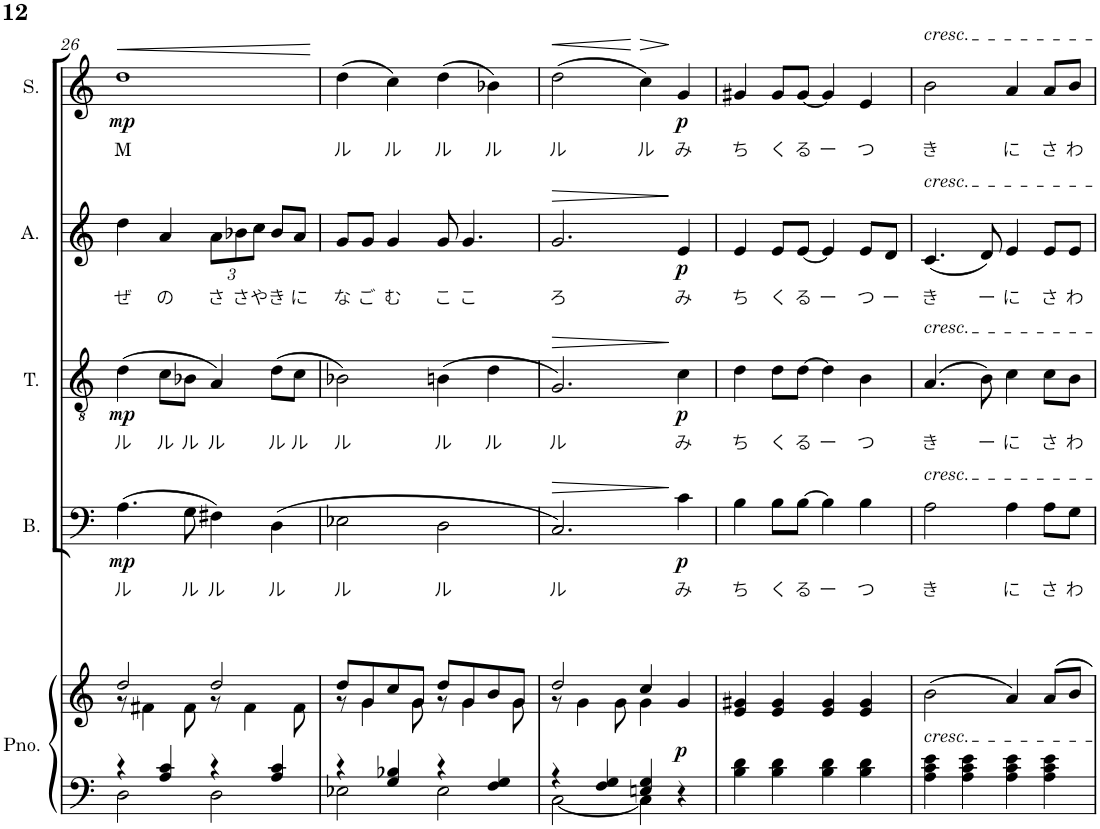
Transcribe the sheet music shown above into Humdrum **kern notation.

**kern	**kern	**dynam	**kern	**text	**dynam	**kern	**text	**dynam	**kern	**text	**dynam	**kern	**text	**dynam
*part5	*part5	*part5	*part4	*part4	*part4	*part3	*part3	*part3	*part2	*part2	*part2	*part1	*part1	*part1
*staff6	*staff5	*staff5/6	*staff4	*staff4	*staff4	*staff3	*staff3	*staff3	*staff2	*staff2	*staff2	*staff1	*staff1	*staff1
*I"Piano	*	*	*I"Bass	*	*	*I"Tenor	*	*	*I"Alto	*	*	*I"Soprano	*	*
*I'Pno.	*	*	*I'B.	*	*	*I'T.	*	*	*I'A.	*	*	*I'S.	*	*
!!LO:PB:g=z
*clefF4	*clefG2	*	*clefF4	*	*	*clefGv2	*	*	*clefG2	*	*	*clefG2	*	*
*	*	*	*Trd12c21	*	*	*Trd8c14	*	*	*Trd5c9	*	*	*Trd1c2	*	*
*k[]	*k[]	*	*k[]	*	*	*k[]	*	*	*k[]	*	*	*k[]	*	*
*M4/4	*M4/4	*	*M4/4	*	*	*M4/4	*	*	*M4/4	*	*	*M4/4	*	*
*met(c)	*met(c)	*	*met(c)	*	*	*met(c)	*	*	*met(c)	*	*	*met(c)	*	*
=26	=26	=26	=26	=26	=26	=26	=26	=26	=26	=26	=26	=26	=26	=26
*^	*^	*	*	*	*	*	*	*	*	*	*	*	*	*
!	!	!	!	!	!	!LO:LY:b	!LO:DY:b	!	!LO:LY:b	!LO:DY:b	!	!LO:LY:b	!	!	!LO:LY:b	!LO:HP:b
!	!	!	!	!	!	!	!	!	!	!	!	!	!	!	!	!LO:DY:n=1:b
4r	2D\	2dd/	8r	.	(4.A\	ル	mp	(4d\	ル	mp	4dd\	ぜ	.	1dd	M	< mp
.	.	.	4f#X\	.	.	.	.	.	.	.	.	.	.	.	.	.
!	!	!	!	!	!	!	!	!	!LO:LY:b	!	!	!LO:LY:b	!	!	!	!
4A/ 4c/	.	.	.	.	.	.	.	8c\L	ル	.	4a/	の	.	.	.	.
!	!	!	!	!	!	!LO:LY:b	!	!	!LO:LY:b	!	!	!	!	!	!	!
.	.	.	8f#\	.	8G\	ル	.	8B-X\J	ル	.	.	.	.	.	.	.
!	!	!	!	!	!	!LO:LY:b	!	!	!LO:LY:b	!	!	!	!	!	!	!
*	*	*	*	*	*	*	*	*	*	*	*Xbrackettup	*	*	*	*	*
!	!	!	!	!	!	!	!	!	!	!	!	!LO:LY:b	!	!	!	!
4r	2D\	2dd/	8r	.	4F#X\)	ル	.	4A/)	ル	.	12a\L	さ	.	.	.	.
!	!	!	!	!	!	!	!	!	!	!	!	!LO:LY:b	!	!	!	!
.	.	.	.	.	.	.	.	.	.	.	12b-X\	さ	.	.	.	.
.	.	.	4f#\	.	.	.	.	.	.	.	.	.	.	.	.	.
!	!	!	!	!	!	!	!	!	!	!	!	!LO:LY:b	!	!	!	!
.	.	.	.	.	.	.	.	.	.	.	12cc\J	や	.	.	.	.
!	!	!	!	!	!	!LO:LY:b	!	!	!LO:LY:b	!	!	!LO:LY:b	!	!	!	!
4A/ 4c/	.	.	.	.	(4D\	ル	.	(8d\L	ル	.	8b-/L	き	.	.	.	.
!	!	!	!	!	!	!	!	!	!LO:LY:b	!	!	!LO:LY:b	!	!	!	!
.	.	.	8f#\	.	.	.	.	8c\J	ル	.	8a/J	に	.	.	.	.
*v	*v	*	*	*	*	*	*	*	*	*	*	*	*	*	*	*
*	*v	*v	*	*	*	*	*	*	*	*	*	*	*	*	*
.	.	.	.	.	.	.	.	.	.	.	.	.	.	[
=27	=27	=27	=27	=27	=27	=27	=27	=27	=27	=27	=27	=27	=27	=27
*^	*^	*	*	*	*	*	*	*	*	*	*	*	*	*
!	!	!	!	!	!	!LO:LY:b	!	!	!LO:LY:b	!	!	!LO:LY:b	!	!	!LO:LY:b	!
4r	2E-X\	8dd/L	8r	.	2E-X\	ル	.	2B-X\)	ル	.	8g/L	な	.	(4dd\	ル	.
!	!	!	!	!	!	!	!	!	!	!	!	!LO:LY:b	!	!	!	!
.	.	8g/	4g\	.	.	.	.	.	.	.	8g/J	ご	.	.	.	.
!	!	!	!	!	!	!	!	!	!	!	!	!LO:LY:b	!	!	!LO:LY:b	!
4G/ 4B-X/	.	8cc/	.	.	.	.	.	.	.	.	4g/	む	.	4cc\)	ル	.
.	.	8g/J	8g\	.	.	.	.	.	.	.	.	.	.	.	.	.
!	!	!	!	!	!	!LO:LY:b	!	!	!LO:LY:b	!	!	!LO:LY:b	!	!	!LO:LY:b	!
4r	2E-\	8dd/L	8r	.	2D\	ル	.	(4Bn\	ル	.	8g/	こ	.	(4dd\	ル	.
!	!	!	!	!	!	!	!	!	!	!	!	!LO:LY:b	!	!	!	!
.	.	8g/	4g\	.	.	.	.	.	.	.	4.g/	こ	.	.	.	.
!	!	!	!	!	!	!	!	!	!LO:LY:b	!	!	!	!	!	!LO:LY:b	!
4F/ 4G/	.	8b/	.	.	.	.	.	4d\	ル	.	.	.	.	4b-X\)	ル	.
.	.	8g/J	8g\	.	.	.	.	.	.	.	.	.	.	.	.	.
=28	=28	=28	=28	=28	=28	=28	=28	=28	=28	=28	=28	=28	=28	=28	=28	=28
!	!	!	!	!	!	!LO:LY:b	!LO:HP:b	!	!LO:LY:b	!LO:HP:b	!	!LO:LY:b	!LO:HP:b	!	!LO:LY:b	!LO:HP:b
4r	[2C\	2dd/	8r	.	2.C/)	ル	>	2.G/)	ル	>	2.g/	ろ	>	(2dd\	ル	<
.	.	.	4g\	.	.	.	.	.	.	.	.	.	.	.	.	.
4F/ 4G/	.	.	.	.	.	.	.	.	.	.	.	.	.	.	.	.
.	.	.	8g\	.	.	.	.	.	.	.	.	.	.	.	.	.
!	!	!	!	!	!	!	!	!	!	!	!	!	!	!	!LO:LY:b	!LO:HP:n=1:b
4En/ 4G/	4C\]	4cc/	4g\	.	.	.	.	.	.	.	.	.	.	4cc\)	ル	[ >
!	!	!	!	!LO:DY:b	!	!LO:LY:b	!LO:DY:n=1:b	!	!LO:LY:b	!LO:DY:n=1:b	!	!LO:LY:b	!LO:DY:n=1:b	!	!LO:LY:b	!LO:DY:n=1:b
4r	4ryy	4g/	4ryy	p	4c\	み	] p	4c\	み	] p	4e/	み	] p	4g/	み	] p
=29	=29	=29	=29	=29	=29	=29	=29	=29	=29	=29	=29	=29	=29	=29	=29	=29
!	!	!	!	!	!	!LO:LY:b	!	!	!LO:LY:b	!	!	!LO:LY:b	!	!	!LO:LY:b	!
*v	*v	*	*	*	*	*	*	*	*	*	*	*	*	*	*	*
*	*v	*v	*	*	*	*	*	*	*	*	*	*	*	*	*
4B\ 4d\	4e/ 4g#X/	.	4B\	ち	.	4d\	ち	.	4e/	ち	.	4g#X/	ち	.
!	!	!	!	!LO:LY:b	!	!	!LO:LY:b	!	!	!LO:LY:b	!	!	!LO:LY:b	!
4B\ 4d\	4e/ 4g#/	.	8B\L	く	.	8d\L	く	.	8e/L	く	.	8g#/L	く	.
!	!	!	!	!LO:LY:b	!	!	!LO:LY:b	!	!	!LO:LY:b	!	!	!LO:LY:b	!
.	.	.	[8B\J	る	.	[8d\J	る	.	[8e/J	る	.	[8g#/J	る	.
!	!	!	!	!LO:LY:b	!	!	!LO:LY:b	!	!	!LO:LY:b	!	!	!LO:LY:b	!
4B\ 4d\	4e/ 4g#/	.	4B\]	ー	.	4d\]	ー	.	4e/]	ー	.	4g#/]	ー	.
!	!	!	!	!LO:LY:b	!	!	!LO:LY:b	!	!	!LO:LY:b	!	!	!LO:LY:b	!
4B\ 4d\	4e/ 4g#/	.	4B\	つ	.	4B\	つ	.	8e/L	つ	.	4e/	つ	.
!	!	!	!	!	!	!	!	!	!	!LO:LY:b	!	!	!	!
.	.	.	.	.	.	.	.	.	8d/J	ー	.	.	.	.
=30	=30	=30	=30	=30	=30	=30	=30	=30	=30	=30	=30	=30	=30	=30
!	!	!	!	!	!	!	!	!	!	!	!	!LO:TX:a:i:t=cresc.	!	!
!	!	!	!	!	!	!	!	!	!LO:TX:a:i:t=cresc.	!	!	!	!	!
!	!	!	!	!	!	!LO:TX:a:i:t=cresc.	!	!	!	!	!	!	!	!
!	!	!	!LO:TX:a:i:t=cresc.	!	!	!	!	!	!	!	!	!	!	!
!	!LO:TX:b:i:t=cresc.	!	!	!	!	!	!	!	!	!	!	!	!	!
!	!	!	!	!LO:LY:b	!	!	!LO:LY:b	!	!	!LO:LY:b	!	!	!LO:LY:b	!
4A\ 4c\ 4e\	(2b\	.	2A\	き	.	(4.A/	き	.	(4.c/	き	.	2b\	き	.
4A\ 4c\ 4e\	.	.	.	.	.	.	.	.	.	.	.	.	.	.
!	!	!	!	!	!	!	!LO:LY:b	!	!	!LO:LY:b	!	!	!	!
.	.	.	.	.	.	8B\)	ー	.	8d/)	ー	.	.	.	.
!	!	!	!	!LO:LY:b	!	!	!LO:LY:b	!	!	!LO:LY:b	!	!	!LO:LY:b	!
4A\ 4c\ 4e\	4a/)	.	4A\	に	.	4c\	に	.	4e/	に	.	4a/	に	.
!	!	!	!	!LO:LY:b	!	!	!LO:LY:b	!	!	!LO:LY:b	!	!	!LO:LY:b	!
4A\ 4c\ 4e\	8a/L	.	8A\L	さ	.	8c\L	さ	.	8e/L	さ	.	8a/L	さ	.
!	!	!	!	!LO:LY:b	!	!	!LO:LY:b	!	!	!LO:LY:b	!	!	!LO:LY:b	!
.	8b/J	.	8G\J	わ	.	8B\J	わ	.	8e/J	わ	.	8b/J	わ	.
=	=	=	=	=	=	=	=	=	=	=	=	=	=	=
*-	*-	*-	*-	*-	*-	*-	*-	*-	*-	*-	*-	*-	*-	*-
